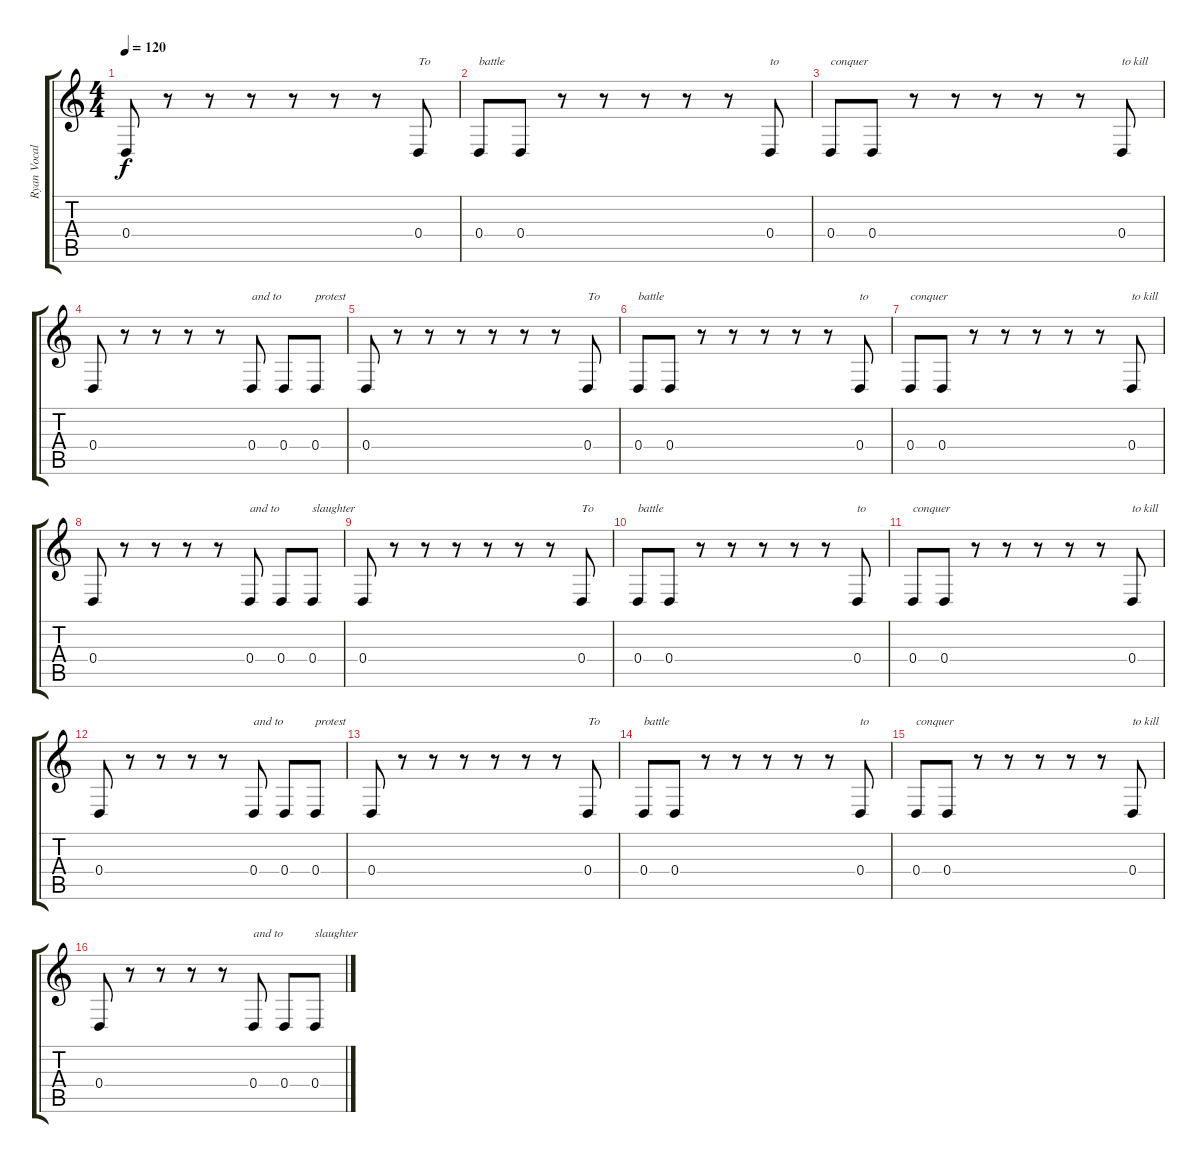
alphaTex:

\track ("Ryan Vocals" "Ryan Vocal") {instrument lead2sawtooth}
\staff {score tabs}
\tuning (E4 B3 G3 D3 A2 E2) {hide}
\ts (4 4)
\tempo 120
\clef g2
\ks c
0.4.8{dy f} r.8 r.8 r.8 r.8 r.8 r.8 0.4.8{txt "To"} |
0.4.8{txt "battle"} 0.4.8 r.8 r.8 r.8 r.8 r.8 0.4.8{txt "to"} |
0.4.8{txt "conquer"} 0.4.8 r.8 r.8 r.8 r.8 r.8 0.4.8{txt "to kill"} |
0.4.8 r.8 r.8 r.8 r.8 0.4.8{txt "and to"} 0.4.8 0.4.8{txt "protest"} |
0.4.8 r.8 r.8 r.8 r.8 r.8 r.8 0.4.8{txt "To"} |
0.4.8{txt "battle"} 0.4.8 r.8 r.8 r.8 r.8 r.8 0.4.8{txt "to"} |
0.4.8{txt "conquer"} 0.4.8 r.8 r.8 r.8 r.8 r.8 0.4.8{txt "to kill"} |
0.4.8 r.8 r.8 r.8 r.8 0.4.8{txt "and to"} 0.4.8 0.4.8{txt "slaughter"} |
0.4.8 r.8 r.8 r.8 r.8 r.8 r.8 0.4.8{txt "To"} |
0.4.8{txt "battle"} 0.4.8 r.8 r.8 r.8 r.8 r.8 0.4.8{txt "to"} |
0.4.8{txt "conquer"} 0.4.8 r.8 r.8 r.8 r.8 r.8 0.4.8{txt "to kill"} |
0.4.8 r.8 r.8 r.8 r.8 0.4.8{txt "and to"} 0.4.8 0.4.8{txt "protest"} |
0.4.8 r.8 r.8 r.8 r.8 r.8 r.8 0.4.8{txt "To"} |
0.4.8{txt "battle"} 0.4.8 r.8 r.8 r.8 r.8 r.8 0.4.8{txt "to"} |
0.4.8{txt "conquer"} 0.4.8 r.8 r.8 r.8 r.8 r.8 0.4.8{txt "to kill"} |
0.4.8 r.8 r.8 r.8 r.8 0.4.8{txt "and to"} 0.4.8 0.4.8{txt "slaughter"}
